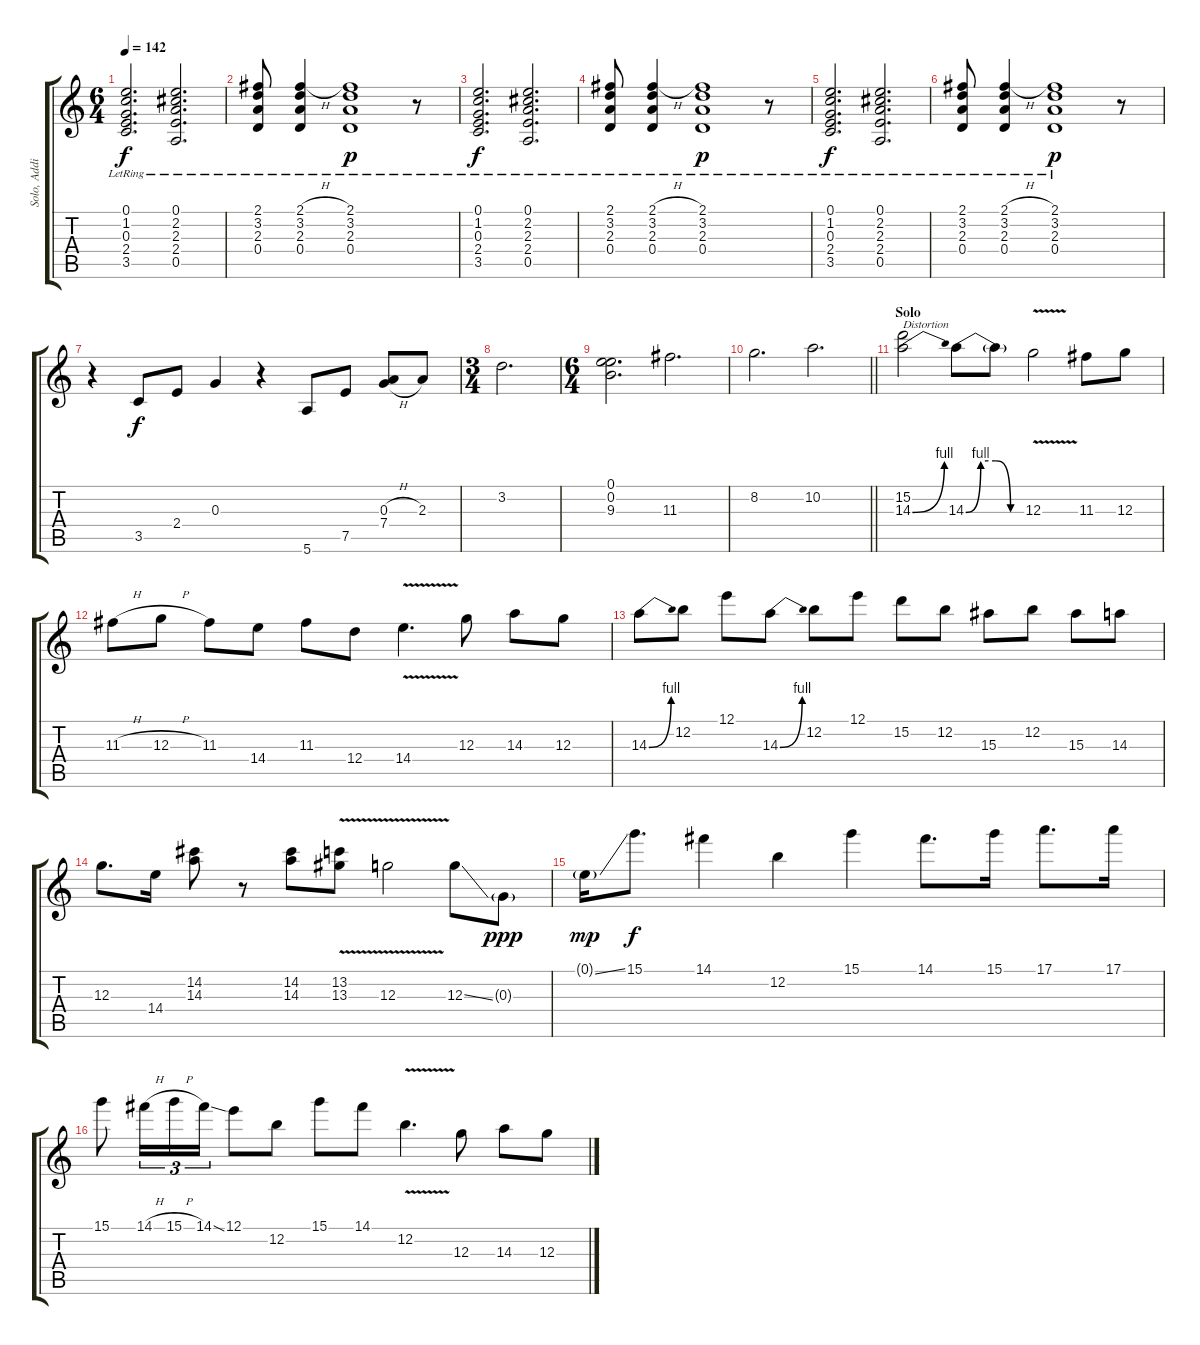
\track ("Solo, Additions (tabs)Acoustic " "Solo, Addi") {instrument acousticguitarsteel}
\staff {score tabs}
\tuning (E4 B3 G3 D3 A2 E2) {hide}
\ts (6 4)
\tempo 142
\clef g2
\ks c
(0.1 1.2 0.3{lr} 2.4 3.5).2{d dy f} (0.1 2.2 2.3{lr} 2.4 0.5).2{d} |
(2.1 3.2 2.3{lr} 0.4).8 (2.1{h} 3.2 2.3{lr} 0.4).4 (2.1 3.2 2.3{lr} 0.4).1{dy p} r.8 |
(0.1 1.2 0.3{lr} 2.4 3.5).2{d dy f} (0.1 2.2 2.3{lr} 2.4 0.5).2{d} |
(2.1 3.2 2.3{lr} 0.4).8 (2.1{h} 3.2 2.3{lr} 0.4).4 (2.1 3.2 2.3{lr} 0.4).1{dy p} r.8 |
(0.1 1.2 0.3{lr} 2.4 3.5).2{d dy f} (0.1 2.2 2.3{lr} 2.4 0.5).2{d} |
(2.1 3.2 2.3{lr} 0.4).8 (2.1{h} 3.2 2.3{lr} 0.4).4 (2.1 3.2 2.3{lr} 0.4).1{dy p} r.8 |
r.4{volume 13 instrument distortionguitar} 3.5.8{dy f} 2.4.8 0.3.4 r.4 5.6.8 7.5.8 (0.3{h} 7.4).8 2.3.8 |
\ts (3 4)
3.2.2{d} |
\ts (6 4)
(0.1 0.2 9.3).2{d volume 15 instrument overdrivenguitar} 11.3.2{d} |
\barLineRight lightlight
8.2.2{d} 10.2.2{d} |
\section ("" "Solo")
(15.2 14.3{be (bend 0 0 60 4)}).2{txt "Distortion" volume 16 instrument distortionguitar} 14.3{be (custom 0 0 15 4 30 4 45 0 60 0)}.8 14.3{t}.8 12.3{v}.2 11.3.8 12.3.8 |
11.3{h}.8 12.3{h}.8 11.3.8 14.4.8 11.3.8 12.4.8 14.4{v}.4{d} 12.3.8 14.3.8 12.3.8 |
14.3{be (bend 0 0 60 4)}.8 12.2.8 12.1.8 14.3{be (bend 0 0 60 4)}.8 12.2.8 12.1.8 15.2.8 12.2.8 15.3.8 12.2.8 15.3.8 14.3.8 |
12.3.8{d} 14.4.16 (14.2 14.3).8 r.8 (14.2 14.3).8 (13.2{v} 13.3{v}).8 12.3{v}.2 12.3{ss}.8 0.3{g}.8{dy ppp} |
0.1{ss g}.16{dy mp} 15.1.8{d dy f} 14.1.4 12.2.4 15.1.4 14.1.8{d} 15.1.16 17.1.8{d} 17.1.16 |
15.1.8 14.1{h}.16{tu (3 2)} 15.1{h}.16{tu (3 2)} 14.1{ss}.16{tu (3 2)} 12.1.8 12.2.8 15.1.8 14.1.8 12.2{v}.4{d} 12.3.8 14.3.8 12.3.8
